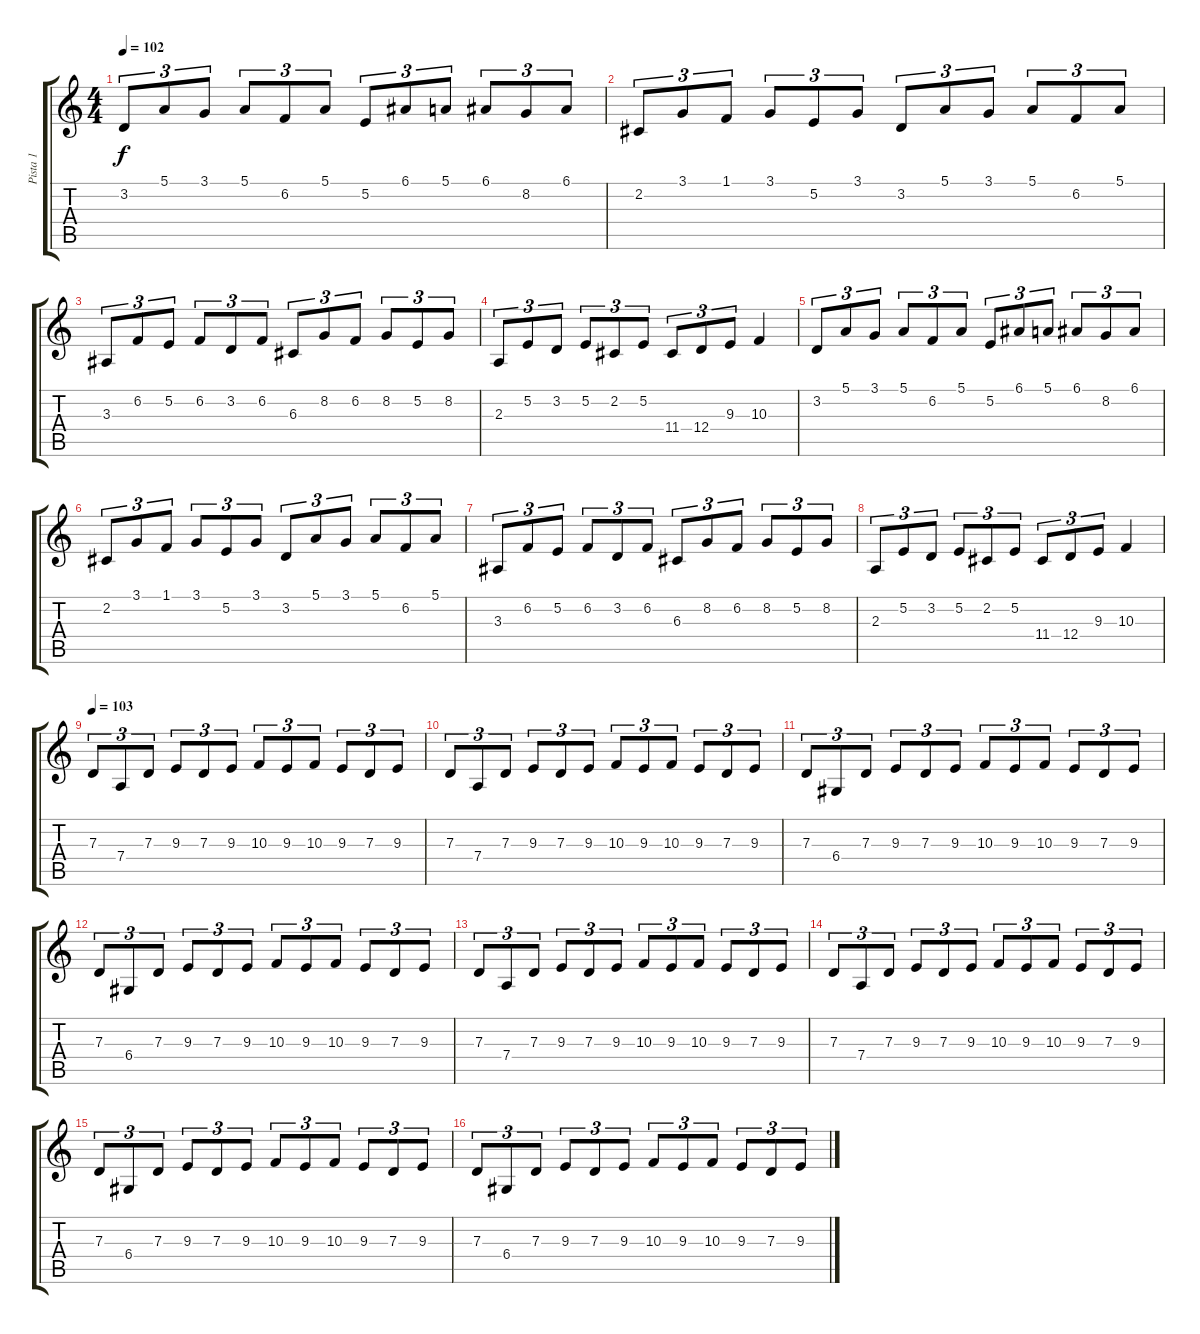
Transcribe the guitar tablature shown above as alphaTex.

\track ("Pista 1" "Pista 1") {instrument acousticgrandpiano}
\staff {score tabs}
\tuning (E4 B3 G3 D3 A2 E2) {hide}
\ts (4 4)
\tempo 102
\clef g2
\ks c
3.2.8{tu (3 2) dy f} 5.1.8{tu (3 2)} 3.1.8{tu (3 2)} 5.1.8{tu (3 2)} 6.2.8{tu (3 2)} 5.1.8{tu (3 2)} 5.2.8{tu (3 2)} 6.1.8{tu (3 2)} 5.1.8{tu (3 2)} 6.1.8{tu (3 2)} 8.2.8{tu (3 2)} 6.1.8{tu (3 2)} |
2.2.8{tu (3 2)} 3.1.8{tu (3 2)} 1.1.8{tu (3 2)} 3.1.8{tu (3 2)} 5.2.8{tu (3 2)} 3.1.8{tu (3 2)} 3.2.8{tu (3 2)} 5.1.8{tu (3 2)} 3.1.8{tu (3 2)} 5.1.8{tu (3 2)} 6.2.8{tu (3 2)} 5.1.8{tu (3 2)} |
3.3.8{tu (3 2)} 6.2.8{tu (3 2)} 5.2.8{tu (3 2)} 6.2.8{tu (3 2)} 3.2.8{tu (3 2)} 6.2.8{tu (3 2)} 6.3.8{tu (3 2)} 8.2.8{tu (3 2)} 6.2.8{tu (3 2)} 8.2.8{tu (3 2)} 5.2.8{tu (3 2)} 8.2.8{tu (3 2)} |
2.3.8{tu (3 2)} 5.2.8{tu (3 2)} 3.2.8{tu (3 2)} 5.2.8{tu (3 2)} 2.2.8{tu (3 2)} 5.2.8{tu (3 2)} 11.4.8{tu (3 2)} 12.4.8{tu (3 2)} 9.3.8{tu (3 2)} 10.3.4 |
3.2.8{tu (3 2)} 5.1.8{tu (3 2)} 3.1.8{tu (3 2)} 5.1.8{tu (3 2)} 6.2.8{tu (3 2)} 5.1.8{tu (3 2)} 5.2.8{tu (3 2)} 6.1.8{tu (3 2)} 5.1.8{tu (3 2)} 6.1.8{tu (3 2)} 8.2.8{tu (3 2)} 6.1.8{tu (3 2)} |
2.2.8{tu (3 2)} 3.1.8{tu (3 2)} 1.1.8{tu (3 2)} 3.1.8{tu (3 2)} 5.2.8{tu (3 2)} 3.1.8{tu (3 2)} 3.2.8{tu (3 2)} 5.1.8{tu (3 2)} 3.1.8{tu (3 2)} 5.1.8{tu (3 2)} 6.2.8{tu (3 2)} 5.1.8{tu (3 2)} |
3.3.8{tu (3 2)} 6.2.8{tu (3 2)} 5.2.8{tu (3 2)} 6.2.8{tu (3 2)} 3.2.8{tu (3 2)} 6.2.8{tu (3 2)} 6.3.8{tu (3 2)} 8.2.8{tu (3 2)} 6.2.8{tu (3 2)} 8.2.8{tu (3 2)} 5.2.8{tu (3 2)} 8.2.8{tu (3 2)} |
2.3.8{tu (3 2)} 5.2.8{tu (3 2)} 3.2.8{tu (3 2)} 5.2.8{tu (3 2)} 2.2.8{tu (3 2)} 5.2.8{tu (3 2)} 11.4.8{tu (3 2)} 12.4.8{tu (3 2)} 9.3.8{tu (3 2)} 10.3.4 |
\tempo 103
7.3.8{tu (3 2)} 7.4.8{tu (3 2)} 7.3.8{tu (3 2)} 9.3.8{tu (3 2)} 7.3.8{tu (3 2)} 9.3.8{tu (3 2)} 10.3.8{tu (3 2)} 9.3.8{tu (3 2)} 10.3.8{tu (3 2)} 9.3.8{tu (3 2)} 7.3.8{tu (3 2)} 9.3.8{tu (3 2)} |
7.3.8{tu (3 2)} 7.4.8{tu (3 2)} 7.3.8{tu (3 2)} 9.3.8{tu (3 2)} 7.3.8{tu (3 2)} 9.3.8{tu (3 2)} 10.3.8{tu (3 2)} 9.3.8{tu (3 2)} 10.3.8{tu (3 2)} 9.3.8{tu (3 2)} 7.3.8{tu (3 2)} 9.3.8{tu (3 2)} |
7.3.8{tu (3 2)} 6.4.8{tu (3 2)} 7.3.8{tu (3 2)} 9.3.8{tu (3 2)} 7.3.8{tu (3 2)} 9.3.8{tu (3 2)} 10.3.8{tu (3 2)} 9.3.8{tu (3 2)} 10.3.8{tu (3 2)} 9.3.8{tu (3 2)} 7.3.8{tu (3 2)} 9.3.8{tu (3 2)} |
7.3.8{tu (3 2)} 6.4.8{tu (3 2)} 7.3.8{tu (3 2)} 9.3.8{tu (3 2)} 7.3.8{tu (3 2)} 9.3.8{tu (3 2)} 10.3.8{tu (3 2)} 9.3.8{tu (3 2)} 10.3.8{tu (3 2)} 9.3.8{tu (3 2)} 7.3.8{tu (3 2)} 9.3.8{tu (3 2)} |
7.3.8{tu (3 2)} 7.4.8{tu (3 2)} 7.3.8{tu (3 2)} 9.3.8{tu (3 2)} 7.3.8{tu (3 2)} 9.3.8{tu (3 2)} 10.3.8{tu (3 2)} 9.3.8{tu (3 2)} 10.3.8{tu (3 2)} 9.3.8{tu (3 2)} 7.3.8{tu (3 2)} 9.3.8{tu (3 2)} |
7.3.8{tu (3 2)} 7.4.8{tu (3 2)} 7.3.8{tu (3 2)} 9.3.8{tu (3 2)} 7.3.8{tu (3 2)} 9.3.8{tu (3 2)} 10.3.8{tu (3 2)} 9.3.8{tu (3 2)} 10.3.8{tu (3 2)} 9.3.8{tu (3 2)} 7.3.8{tu (3 2)} 9.3.8{tu (3 2)} |
7.3.8{tu (3 2)} 6.4.8{tu (3 2)} 7.3.8{tu (3 2)} 9.3.8{tu (3 2)} 7.3.8{tu (3 2)} 9.3.8{tu (3 2)} 10.3.8{tu (3 2)} 9.3.8{tu (3 2)} 10.3.8{tu (3 2)} 9.3.8{tu (3 2)} 7.3.8{tu (3 2)} 9.3.8{tu (3 2)} |
7.3.8{tu (3 2)} 6.4.8{tu (3 2)} 7.3.8{tu (3 2)} 9.3.8{tu (3 2)} 7.3.8{tu (3 2)} 9.3.8{tu (3 2)} 10.3.8{tu (3 2)} 9.3.8{tu (3 2)} 10.3.8{tu (3 2)} 9.3.8{tu (3 2)} 7.3.8{tu (3 2)} 9.3.8{tu (3 2)}
